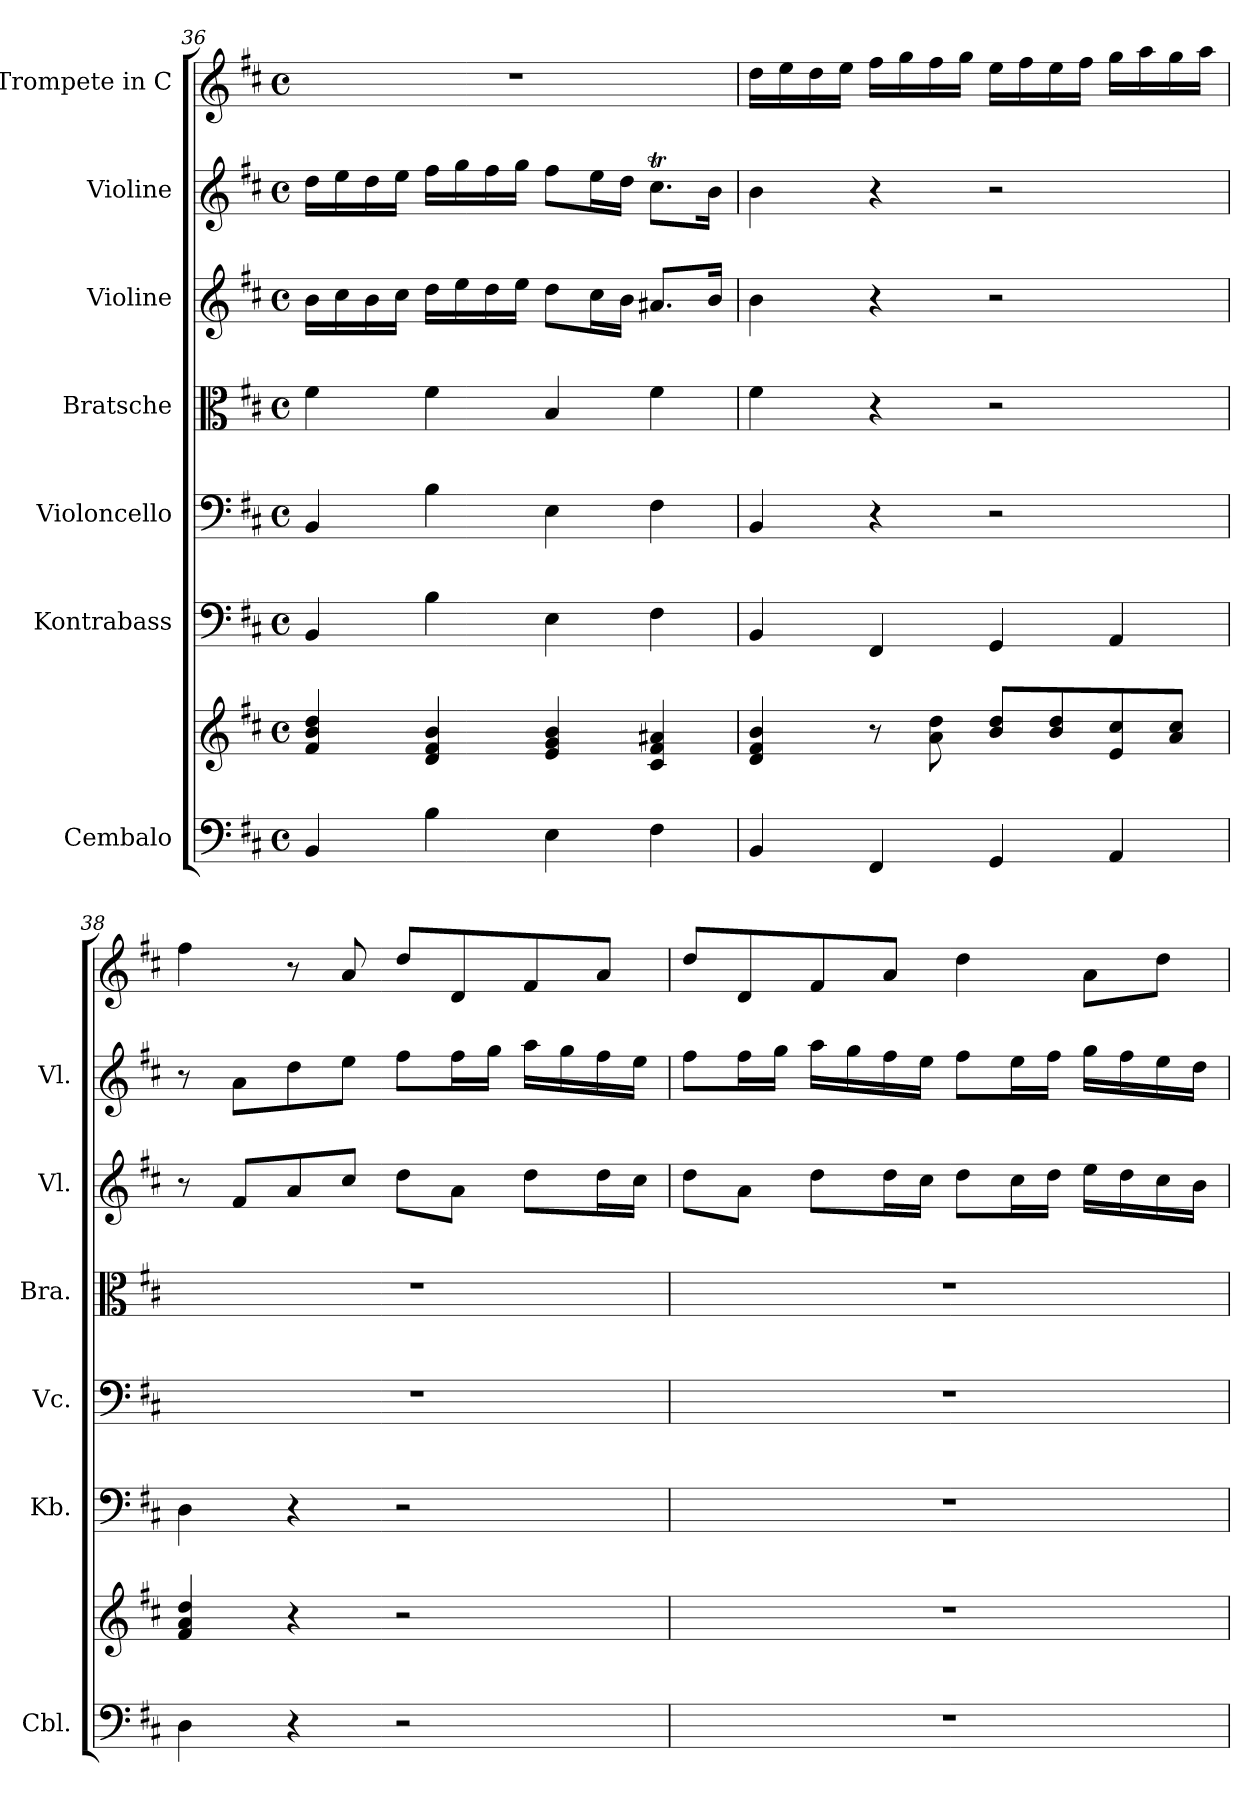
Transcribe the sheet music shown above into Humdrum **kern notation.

**kern	**kern	**kern	**kern	**kern	**kern	**kern	**kern
*part7	*part7	*part6	*part5	*part4	*part3	*part2	*part1
*staff8	*staff7	*staff6	*staff5	*staff4	*staff3	*staff2	*staff1
*I"Cembalo	*	*I"Kontrabass	*I"Violoncello	*I"Bratsche	*I"Violine	*I"Violine	*I"Trompete in C
*I'Cbl.	*	*I'Kb.	*I'Vc.	*I'Bra.	*I'Vl.	*I'Vl.	*
!!LO:LB:g=z
*clefF4	*clefG2	*clefF4	*clefF4	*clefC3	*clefG2	*clefG2	*clefG2
*	*	*ITrd7c12	*	*	*	*	*
*k[f#c#]	*k[f#c#]	*k[f#c#]	*k[f#c#]	*k[f#c#]	*k[f#c#]	*k[f#c#]	*k[f#c#]
*M4/4	*M4/4	*M4/4	*M4/4	*M4/4	*M4/4	*M4/4	*M4/4
*met(c)	*met(c)	*met(c)	*met(c)	*met(c)	*met(c)	*met(c)	*met(c)
=36	=36	=36	=36	=36	=36	=36	=36
4BB/	4f#/ 4b/ 4dd/	4BBB/	4BB/	4f#\	16b\LL	16dd\LL	1r
.	.	.	.	.	16cc#\	16ee\	.
.	.	.	.	.	16b\	16dd\	.
.	.	.	.	.	16cc#\JJ	16ee\JJ	.
4B\	4d/ 4f#/ 4b/	4BB\	4B\	4f#\	16dd\LL	16ff#\LL	.
.	.	.	.	.	16ee\	16gg\	.
.	.	.	.	.	16dd\	16ff#\	.
.	.	.	.	.	16ee\JJ	16gg\JJ	.
4E\	4e/ 4g/ 4b/	4EE\	4E\	4B/	8dd\L	8ff#\L	.
.	.	.	.	.	16cc#\L	16ee\L	.
.	.	.	.	.	16b\JJ	16dd\JJ	.
4F#\	4c#/ 4f#/ 4a#X/	4FF#\	4F#\	4f#\	8.a#X/L	8.cc#t\L	.
.	.	.	.	.	16b/Jk	16b\Jk	.
=37	=37	=37	=37	=37	=37	=37	=37
4BB/	4d/ 4f#/ 4b/	4BBB/	4BB/	4f#\	4b\	4b\	16dd\LL
.	.	.	.	.	.	.	16ee\
.	.	.	.	.	.	.	16dd\
.	.	.	.	.	.	.	16ee\JJ
4FF#/	8r	4FFF#/	4r	4r	4r	4r	16ff#\LL
.	.	.	.	.	.	.	16gg\
.	8a\ 8dd\	.	.	.	.	.	16ff#\
.	.	.	.	.	.	.	16gg\JJ
4GG/	8b/ 8dd/L	4GGG/	2r	2r	2r	2r	16ee\LL
.	.	.	.	.	.	.	16ff#\
.	8b/ 8dd/	.	.	.	.	.	16ee\
.	.	.	.	.	.	.	16ff#\JJ
4AA/	8e/ 8cc#/	4AAA/	.	.	.	.	16gg\LL
.	.	.	.	.	.	.	16aa\
.	8a/ 8cc#/J	.	.	.	.	.	16gg\
.	.	.	.	.	.	.	16aa\JJ
=38	=38	=38	=38	=38	=38	=38	=38
4D\	4f#/ 4a/ 4dd/	4DD\	1r	1r	8r	8r	4ff#\
.	.	.	.	.	8f#/L	8a\L	.
4r	4r	4r	.	.	8a/	8dd\	8r
.	.	.	.	.	8cc#/J	8ee\J	8a/
2r	2r	2r	.	.	8dd\L	8ff#\L	8dd/L
.	.	.	.	.	8a\J	16ff#\L	8d/
.	.	.	.	.	.	16gg\JJ	.
.	.	.	.	.	8dd\L	16aa\LL	8f#/
.	.	.	.	.	.	16gg\	.
.	.	.	.	.	16dd\L	16ff#\	8a/J
.	.	.	.	.	16cc#\JJ	16ee\JJ	.
=39	=39	=39	=39	=39	=39	=39	=39
1r	1r	1r	1r	1r	8dd\L	8ff#\L	8dd/L
.	.	.	.	.	8a\J	16ff#\L	8d/
.	.	.	.	.	.	16gg\JJ	.
.	.	.	.	.	8dd\L	16aa\LL	8f#/
.	.	.	.	.	.	16gg\	.
.	.	.	.	.	16dd\L	16ff#\	8a/J
.	.	.	.	.	16cc#\JJ	16ee\JJ	.
.	.	.	.	.	8dd\L	8ff#\L	4dd\
.	.	.	.	.	16cc#\L	16ee\L	.
.	.	.	.	.	16dd\JJ	16ff#\JJ	.
.	.	.	.	.	16ee\LL	16gg\LL	8a\L
.	.	.	.	.	16dd\	16ff#\	.
.	.	.	.	.	16cc#\	16ee\	8dd\J
.	.	.	.	.	16b\JJ	16dd\JJ	.
=	=	=	=	=	=	=	=
*-	*-	*-	*-	*-	*-	*-	*-
